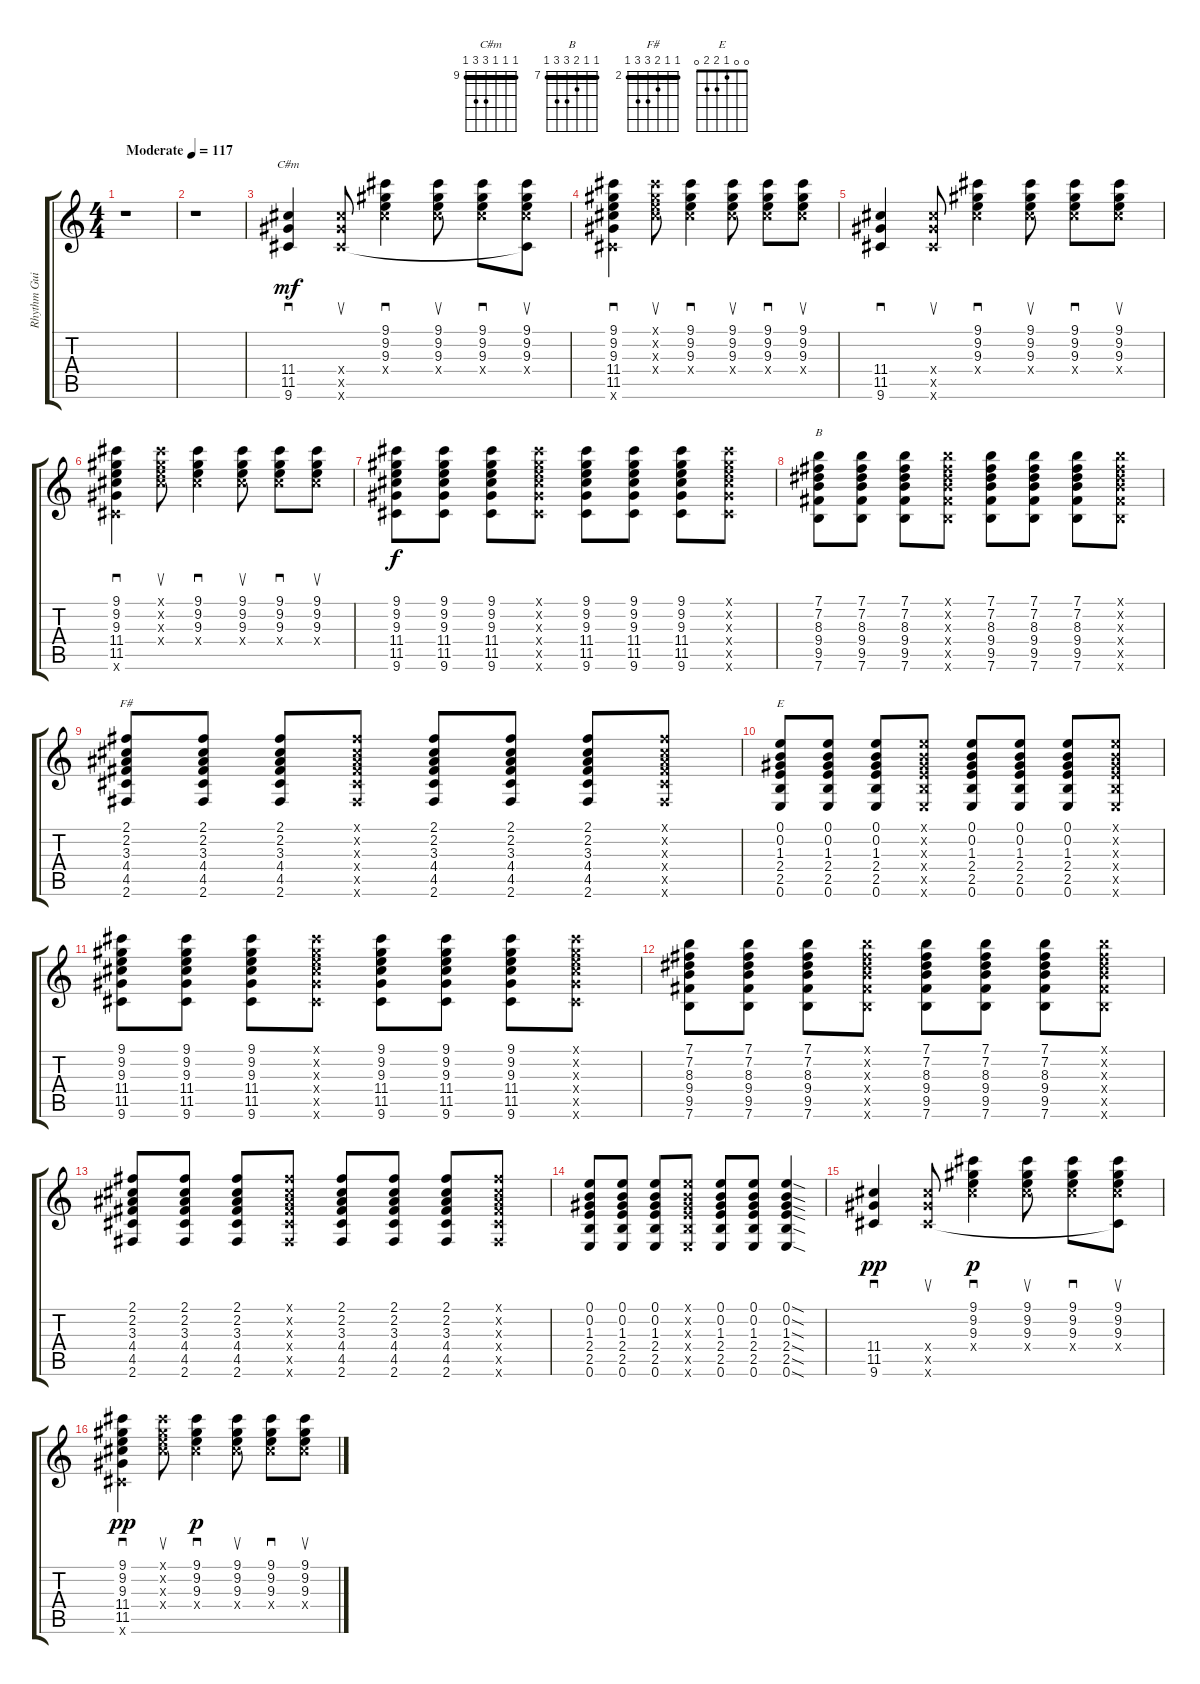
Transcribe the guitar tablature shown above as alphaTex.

\track ("Rhythm Guitar" "Rhythm Gui") {instrument overdrivenguitar}
\staff {score tabs}
\tuning (E4 B3 G3 D3 A2 E2) {hide}
\chord ("C#m" 9 9 9 11 11 9) {firstfret 9 barre 9}
\chord ("B" 7 7 8 9 9 7) {firstfret 7 barre 7}
\chord ("F#" 2 2 3 4 4 2) {firstfret 2 barre 2}
\chord ("E" 0 0 1 2 2 0)
\ts (4 4)
\tempo (117 "Moderate")
\clef g2
\ks c
r.1{dy mf instrument overdrivenguitar} |
r.1 |
(11.4 11.5 9.6).4{sd ch "C#m"} (11.4{x} 11.5{x} 9.6{x}).8{su} (9.1 9.2 9.3 11.4{x}).4{sd} (9.1 9.2 9.3 11.4{x}).8{su} (9.1 9.2 9.3 11.4{x}).8{sd} (9.1 9.2 9.3 11.4{x} 9.6{t}).8{su} |
(9.1 9.2 9.3 11.4 11.5 9.6{x}).4{sd} (9.1{x} 9.2{x} 9.3{x} 11.4{x}).8{su} (9.1 9.2 9.3 11.4{x}).4{sd} (9.1 9.2 9.3 11.4{x}).8{su} (9.1 9.2 9.3 11.4{x}).8{sd} (9.1 9.2 9.3 11.4{x}).8{su} |
(11.4 11.5 9.6).4{sd} (11.4{x} 11.5{x} 9.6{x}).8{su} (9.1 9.2 9.3 11.4{x}).4{sd} (9.1 9.2 9.3 11.4{x}).8{su} (9.1 9.2 9.3 11.4{x}).8{sd} (9.1 9.2 9.3 11.4{x}).8{su} |
(9.1 9.2 9.3 11.4 11.5 9.6{x}).4{sd} (9.1{x} 9.2{x} 9.3{x} 11.4{x}).8{su} (9.1 9.2 9.3 11.4{x}).4{sd} (9.1 9.2 9.3 11.4{x}).8{su} (9.1 9.2 9.3 11.4{x}).8{sd} (9.1 9.2 9.3 11.4{x}).8{su} |
(9.1 9.2 9.3 11.4 11.5 9.6).8{dy f} (9.1 9.2 9.3 11.4 11.5 9.6).8 (9.1 9.2 9.3 11.4 11.5 9.6).8 (9.1{x} 9.2{x} 9.3{x} 11.4{x} 11.5{x} 9.6{x}).8 (9.1 9.2 9.3 11.4 11.5 9.6).8 (9.1 9.2 9.3 11.4 11.5 9.6).8 (9.1 9.2 9.3 11.4 11.5 9.6).8 (9.1{x} 9.2{x} 9.3{x} 11.4{x} 11.5{x} 9.6{x}).8 |
(7.1 7.2 8.3 9.4 9.5 7.6).8{ch "B"} (7.1 7.2 8.3 9.4 9.5 7.6).8 (7.1 7.2 8.3 9.4 9.5 7.6).8 (7.1{x} 7.2{x} 8.3{x} 9.4{x} 9.5{x} 7.6{x}).8 (7.1 7.2 8.3 9.4 9.5 7.6).8 (7.1 7.2 8.3 9.4 9.5 7.6).8 (7.1 7.2 8.3 9.4 9.5 7.6).8 (7.1{x} 7.2{x} 8.3{x} 9.4{x} 9.5{x} 7.6{x}).8 |
(2.1 2.2 3.3 4.4 4.5 2.6).8{ch "F#"} (2.1 2.2 3.3 4.4 4.5 2.6).8 (2.1 2.2 3.3 4.4 4.5 2.6).8 (2.1{x} 2.2{x} 3.3{x} 4.4{x} 4.5{x} 2.6{x}).8 (2.1 2.2 3.3 4.4 4.5 2.6).8 (2.1 2.2 3.3 4.4 4.5 2.6).8 (2.1 2.2 3.3 4.4 4.5 2.6).8 (2.1{x} 2.2{x} 3.3{x} 4.4{x} 4.5{x} 2.6{x}).8 |
(0.1 0.2 1.3 2.4 2.5 0.6).8{ch "E"} (0.1 0.2 1.3 2.4 2.5 0.6).8 (0.1 0.2 1.3 2.4 2.5 0.6).8 (0.1{x} 0.2{x} 1.3{x} 2.4{x} 2.5{x} 0.6{x}).8 (0.1 0.2 1.3 2.4 2.5 0.6).8 (0.1 0.2 1.3 2.4 2.5 0.6).8 (0.1 0.2 1.3 2.4 2.5 0.6).8 (0.1{x} 0.2{x} 1.3{x} 2.4{x} 2.5{x} 0.6{x}).8 |
(9.1 9.2 9.3 11.4 11.5 9.6).8 (9.1 9.2 9.3 11.4 11.5 9.6).8 (9.1 9.2 9.3 11.4 11.5 9.6).8 (9.1{x} 9.2{x} 9.3{x} 11.4{x} 11.5{x} 9.6{x}).8 (9.1 9.2 9.3 11.4 11.5 9.6).8 (9.1 9.2 9.3 11.4 11.5 9.6).8 (9.1 9.2 9.3 11.4 11.5 9.6).8 (9.1{x} 9.2{x} 9.3{x} 11.4{x} 11.5{x} 9.6{x}).8 |
(7.1 7.2 8.3 9.4 9.5 7.6).8 (7.1 7.2 8.3 9.4 9.5 7.6).8 (7.1 7.2 8.3 9.4 9.5 7.6).8 (7.1{x} 7.2{x} 8.3{x} 9.4{x} 9.5{x} 7.6{x}).8 (7.1 7.2 8.3 9.4 9.5 7.6).8 (7.1 7.2 8.3 9.4 9.5 7.6).8 (7.1 7.2 8.3 9.4 9.5 7.6).8 (7.1{x} 7.2{x} 8.3{x} 9.4{x} 9.5{x} 7.6{x}).8 |
(2.1 2.2 3.3 4.4 4.5 2.6).8 (2.1 2.2 3.3 4.4 4.5 2.6).8 (2.1 2.2 3.3 4.4 4.5 2.6).8 (2.1{x} 2.2{x} 3.3{x} 4.4{x} 4.5{x} 2.6{x}).8 (2.1 2.2 3.3 4.4 4.5 2.6).8 (2.1 2.2 3.3 4.4 4.5 2.6).8 (2.1 2.2 3.3 4.4 4.5 2.6).8 (2.1{x} 2.2{x} 3.3{x} 4.4{x} 4.5{x} 2.6{x}).8 |
(0.1 0.2 1.3 2.4 2.5 0.6).8 (0.1 0.2 1.3 2.4 2.5 0.6).8 (0.1 0.2 1.3 2.4 2.5 0.6).8 (0.1{x} 0.2{x} 1.3{x} 2.4{x} 2.5{x} 0.6{x}).8 (0.1 0.2 1.3 2.4 2.5 0.6).8 (0.1 0.2 1.3 2.4 2.5 0.6).8 (0.1{sod} 0.2{sod} 1.3{sod} 2.4{sod} 2.5{sod} 0.6{sod}).4 |
(11.4 11.5 9.6).4{sd dy pp} (11.4{x} 11.5{x} 9.6{x}).8{su} (9.1 9.2 9.3 11.4{x}).4{sd dy p} (9.1 9.2 9.3 11.4{x}).8{su} (9.1 9.2 9.3 11.4{x}).8{sd} (9.1 9.2 9.3 11.4{x} 9.6{t}).8{su} |
(9.1 9.2 9.3 11.4 11.5 9.6{x}).4{sd dy pp} (9.1{x} 9.2{x} 9.3{x} 11.4{x}).8{su} (9.1 9.2 9.3 11.4{x}).4{sd dy p} (9.1 9.2 9.3 11.4{x}).8{su} (9.1 9.2 9.3 11.4{x}).8{sd} (9.1 9.2 9.3 11.4{x}).8{su}
